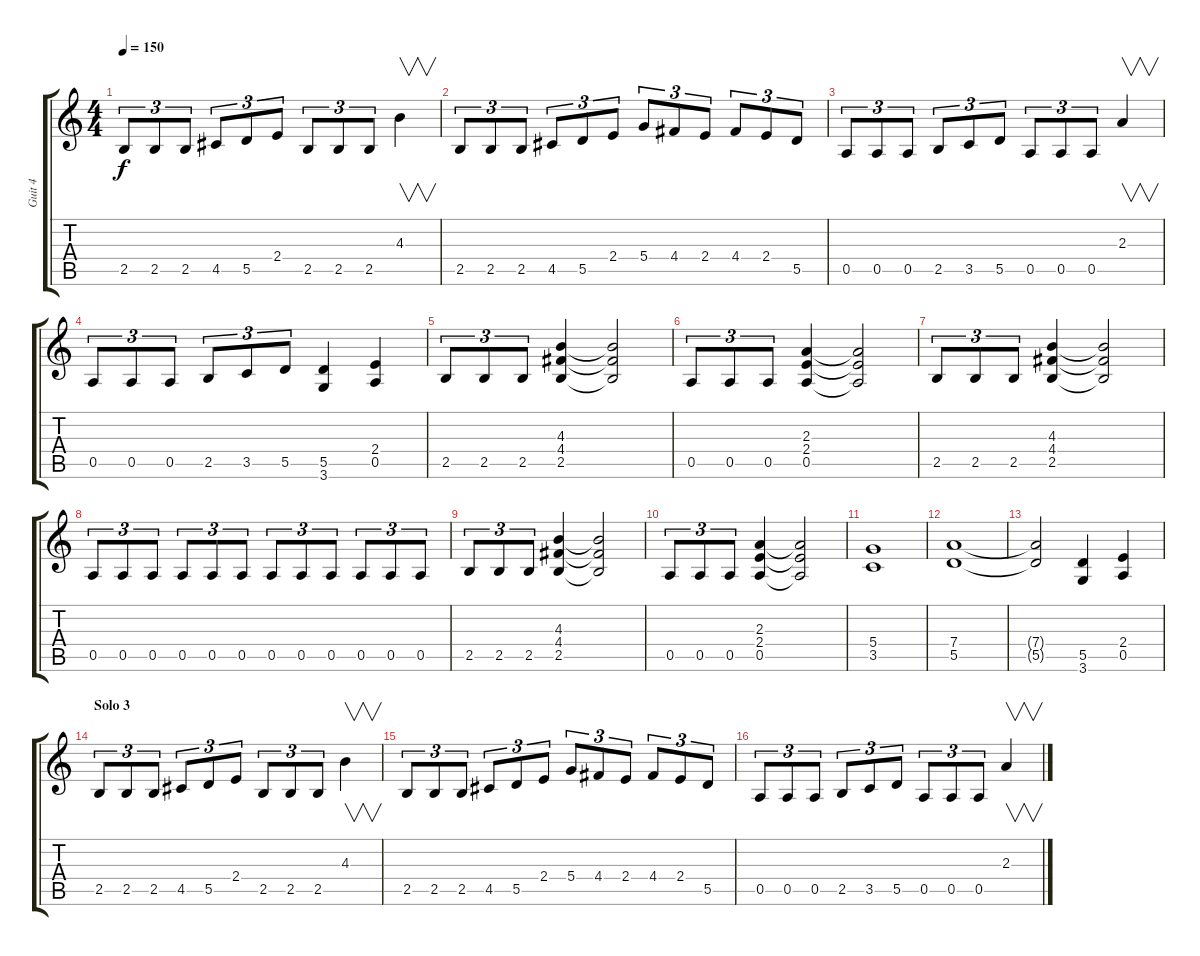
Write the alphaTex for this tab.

\track ("Guit 4" "Guit 4") {instrument overdrivenguitar}
\staff {score tabs}
\tuning (E4 B3 G3 D3 A2 E2) {hide}
\ts (4 4)
\tempo 150
\clef g2
\ks c
2.5.8{tu (3 2) dy f} 2.5.8{tu (3 2)} 2.5.8{tu (3 2)} 4.5.8{tu (3 2)} 5.5.8{tu (3 2)} 2.4.8{tu (3 2)} 2.5.8{tu (3 2)} 2.5.8{tu (3 2)} 2.5.8{tu (3 2)} 4.3.4{v} |
2.5.8{tu (3 2)} 2.5.8{tu (3 2)} 2.5.8{tu (3 2)} 4.5.8{tu (3 2)} 5.5.8{tu (3 2)} 2.4.8{tu (3 2)} 5.4.8{tu (3 2)} 4.4.8{tu (3 2)} 2.4.8{tu (3 2)} 4.4.8{tu (3 2)} 2.4.8{tu (3 2)} 5.5.8{tu (3 2)} |
0.5.8{tu (3 2)} 0.5.8{tu (3 2)} 0.5.8{tu (3 2)} 2.5.8{tu (3 2)} 3.5.8{tu (3 2)} 5.5.8{tu (3 2)} 0.5.8{tu (3 2)} 0.5.8{tu (3 2)} 0.5.8{tu (3 2)} 2.3.4{v} |
0.5.8{tu (3 2)} 0.5.8{tu (3 2)} 0.5.8{tu (3 2)} 2.5.8{tu (3 2)} 3.5.8{tu (3 2)} 5.5.8{tu (3 2)} (5.5 3.6).4 (2.4 0.5).4 |
2.5.8{tu (3 2)} 2.5.8{tu (3 2)} 2.5.8{tu (3 2)} (4.3 4.4 2.5).4 (4.3{t} 4.4{t} 2.5{t}).2 |
0.5.8{tu (3 2)} 0.5.8{tu (3 2)} 0.5.8{tu (3 2)} (2.3 2.4 0.5).4 (2.3{t} 2.4{t} 0.5{t}).2 |
2.5.8{tu (3 2)} 2.5.8{tu (3 2)} 2.5.8{tu (3 2)} (4.3 4.4 2.5).4 (4.3{t} 4.4{t} 2.5{t}).2 |
0.5.8{tu (3 2)} 0.5.8{tu (3 2)} 0.5.8{tu (3 2)} 0.5.8{tu (3 2)} 0.5.8{tu (3 2)} 0.5.8{tu (3 2)} 0.5.8{tu (3 2)} 0.5.8{tu (3 2)} 0.5.8{tu (3 2)} 0.5.8{tu (3 2)} 0.5.8{tu (3 2)} 0.5.8{tu (3 2)} |
2.5.8{tu (3 2)} 2.5.8{tu (3 2)} 2.5.8{tu (3 2)} (4.3 4.4 2.5).4 (4.3{t} 4.4{t} 2.5{t}).2 |
0.5.8{tu (3 2)} 0.5.8{tu (3 2)} 0.5.8{tu (3 2)} (2.3 2.4 0.5).4 (2.3{t} 2.4{t} 0.5{t}).2 |
(5.4 3.5).1 |
(7.4 5.5).1 |
(7.4{t} 5.5{t}).2 (5.5 3.6).4 (2.4 0.5).4 |
\section ("" "Solo 3")
2.5.8{tu (3 2)} 2.5.8{tu (3 2)} 2.5.8{tu (3 2)} 4.5.8{tu (3 2)} 5.5.8{tu (3 2)} 2.4.8{tu (3 2)} 2.5.8{tu (3 2)} 2.5.8{tu (3 2)} 2.5.8{tu (3 2)} 4.3.4{v} |
2.5.8{tu (3 2)} 2.5.8{tu (3 2)} 2.5.8{tu (3 2)} 4.5.8{tu (3 2)} 5.5.8{tu (3 2)} 2.4.8{tu (3 2)} 5.4.8{tu (3 2)} 4.4.8{tu (3 2)} 2.4.8{tu (3 2)} 4.4.8{tu (3 2)} 2.4.8{tu (3 2)} 5.5.8{tu (3 2)} |
0.5.8{tu (3 2)} 0.5.8{tu (3 2)} 0.5.8{tu (3 2)} 2.5.8{tu (3 2)} 3.5.8{tu (3 2)} 5.5.8{tu (3 2)} 0.5.8{tu (3 2)} 0.5.8{tu (3 2)} 0.5.8{tu (3 2)} 2.3.4{v}
